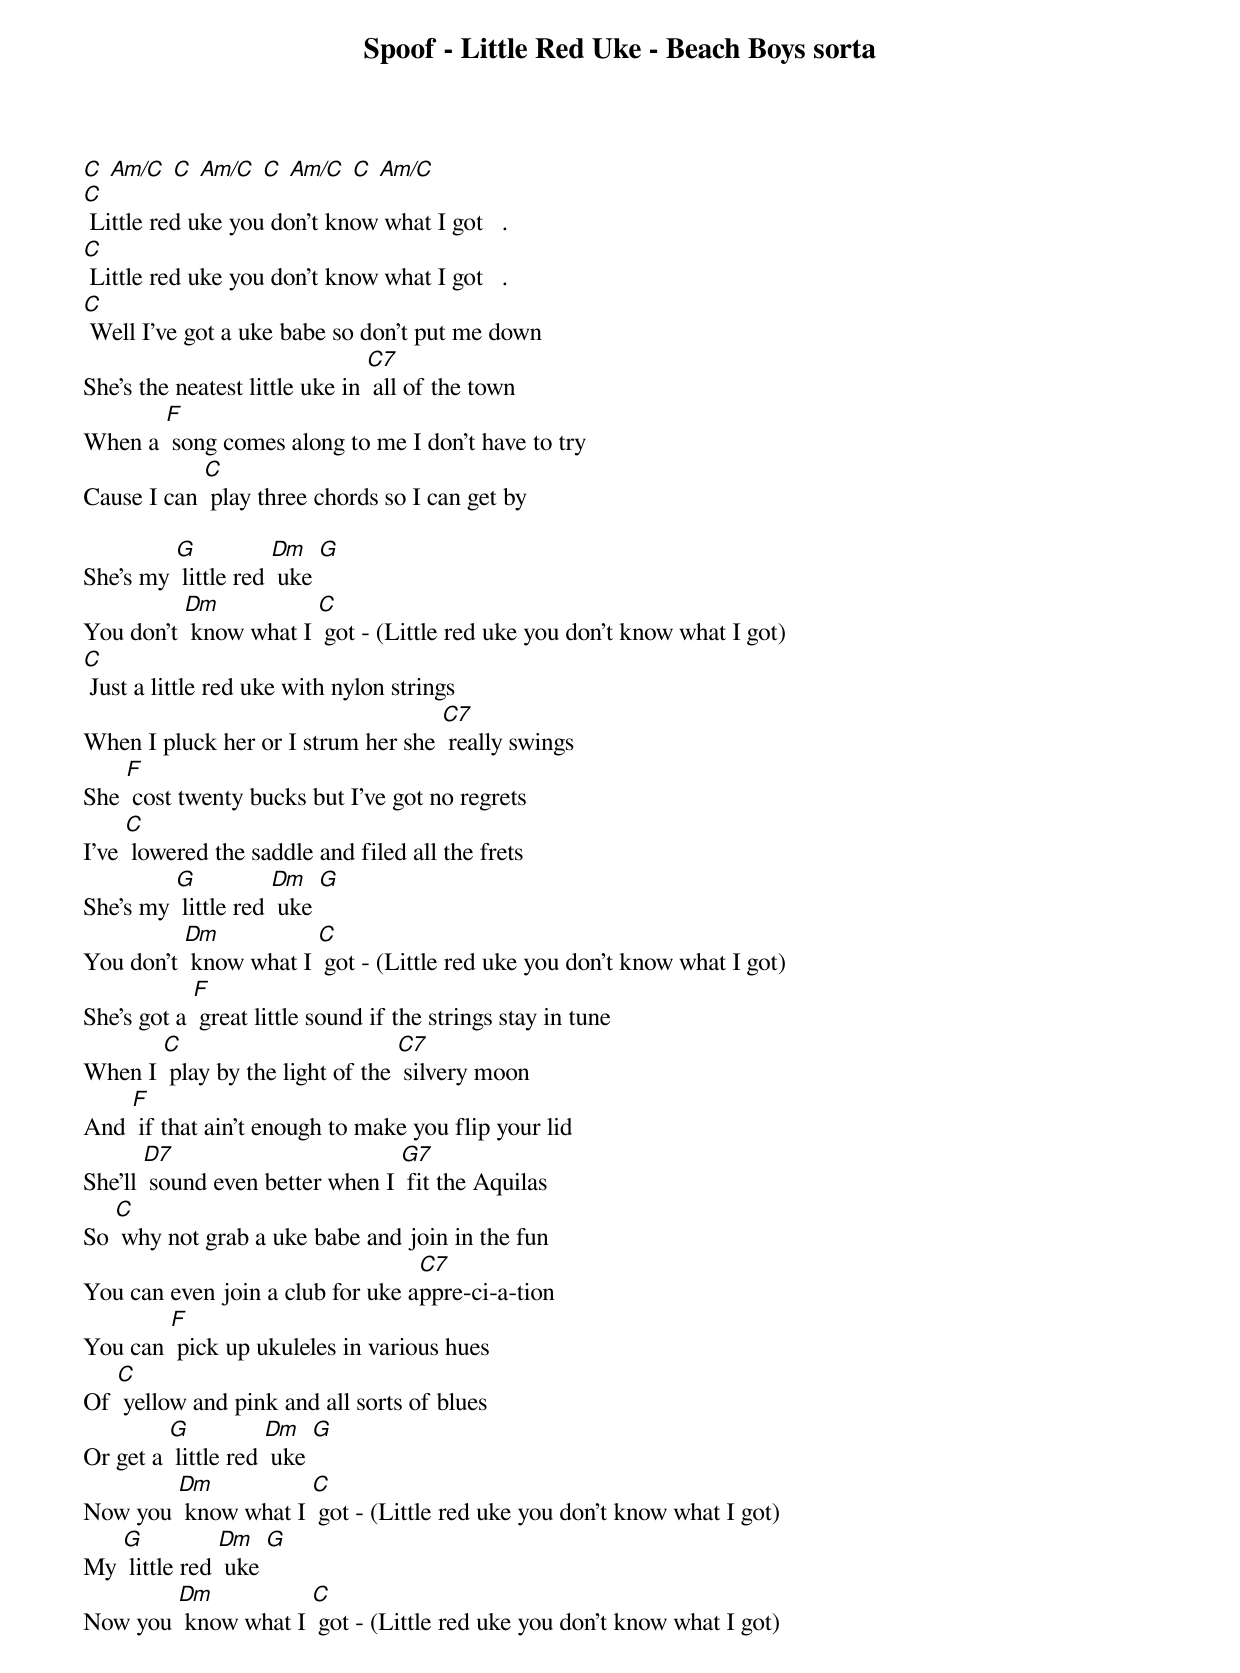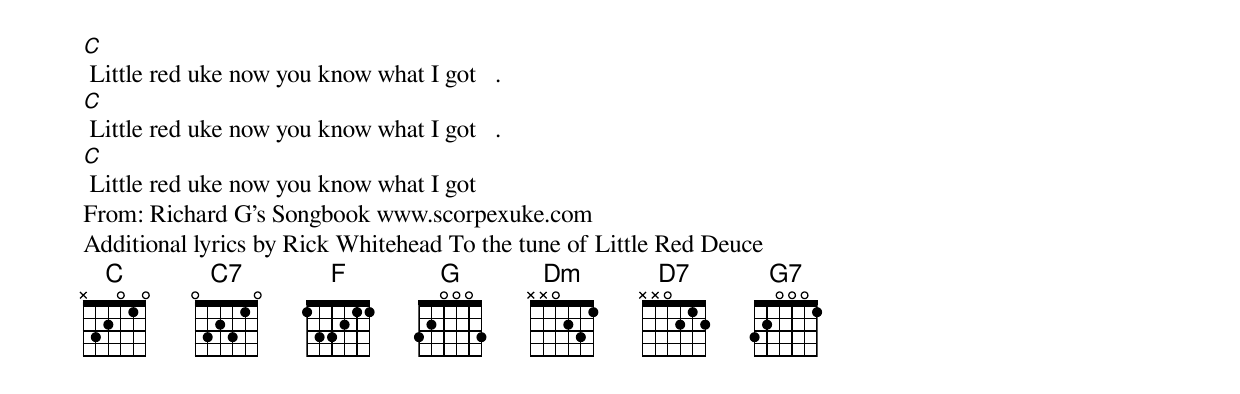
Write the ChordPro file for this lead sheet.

{t: Spoof - Little Red Uke - Beach Boys sorta }
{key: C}
[C] [Am/C] [C] [Am/C] [C] [Am/C] [C] [Am/C]
[C] Little red uke you don't know what I got   .
[C] Little red uke you don't know what I got   .
{c: }
[C] Well I've got a uke babe so don't put me down
She's the neatest little uke in [C7] all of the town
When a [F] song comes along to me I don't have to try
Cause I can [C] play three chords so I can get by
{c: }

She's my [G] little red [Dm] uke [G]
You don't [Dm] know what I [C] got - (Little red uke you don't know what I got)
{c: }
[C] Just a little red uke with nylon strings
When I pluck her or I strum her she [C7] really swings
She [F] cost twenty bucks but I've got no regrets
I've [C] lowered the saddle and filed all the frets
{c: }
She's my [G] little red [Dm] uke [G]
You don't [Dm] know what I [C] got - (Little red uke you don't know what I got)
{c: }
She's got a [F] great little sound if the strings stay in tune
When I [C] play by the light of the [C7] silvery moon
And [F] if that ain't enough to make you flip your lid
She’ll [D7] sound even better when I [G7] fit the Aquilas
{c: }
So [C] why not grab a uke babe and join in the fun
You can even join a club for uke a[C7]ppre-ci-a-tion
You can [F] pick up ukuleles in various hues
Of [C] yellow and pink and all sorts of blues
{c: }
Or get a [G] little red [Dm] uke [G]
Now you [Dm] know what I [C] got - (Little red uke you don't know what I got)
My [G] little red [Dm] uke [G]
Now you [Dm] know what I [C] got - (Little red uke you don't know what I got)
{c: }
[C] Little red uke now you know what I got   .
[C] Little red uke now you know what I got   .
[C] Little red uke now you know what I got
{c: }
From: Richard G's Songbook www.scorpexuke.com
Additional lyrics by Rick Whitehead To the tune of Little Red Deuce
